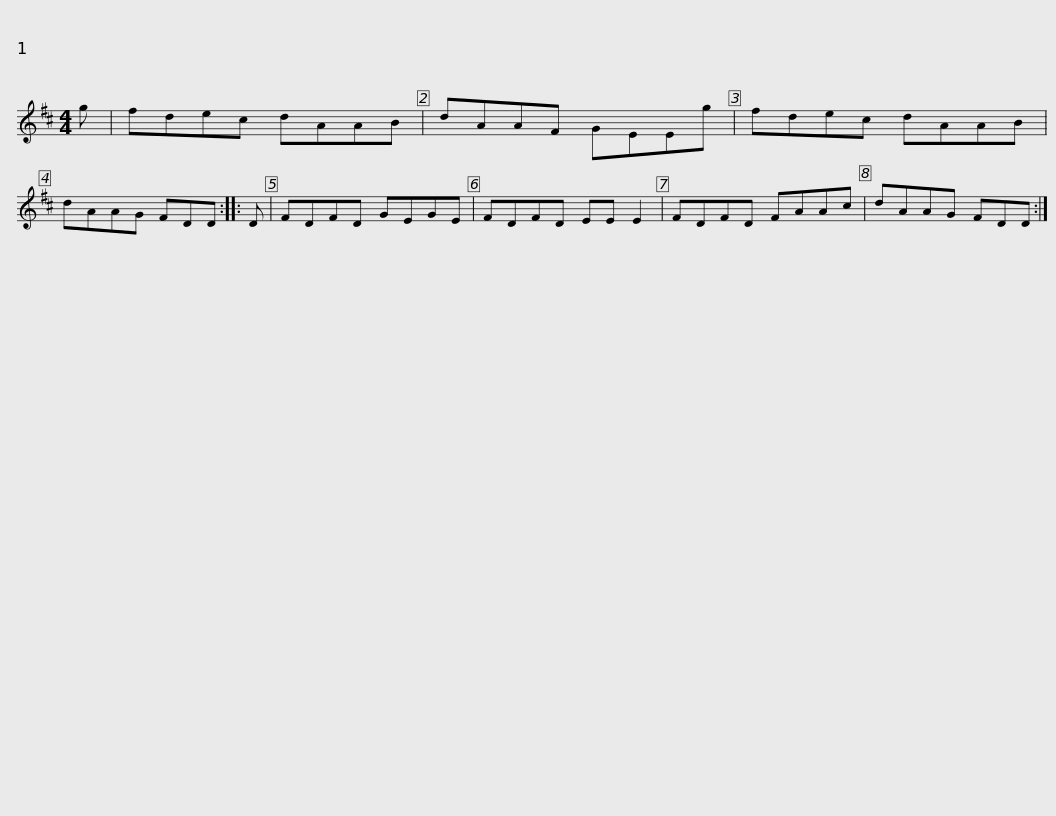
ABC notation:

X:1
L:1/8
M:4/4
I:linebreak $
K:D
V:1 treble
V:1
 g | fdec dAAB | dAAF GEEg | fdec dAAB | dAAG FDD :: %5
 D | FDFD GEGE |$ FDFD EE E2 | FDFD FAAc | dAAG FDD :| %10
